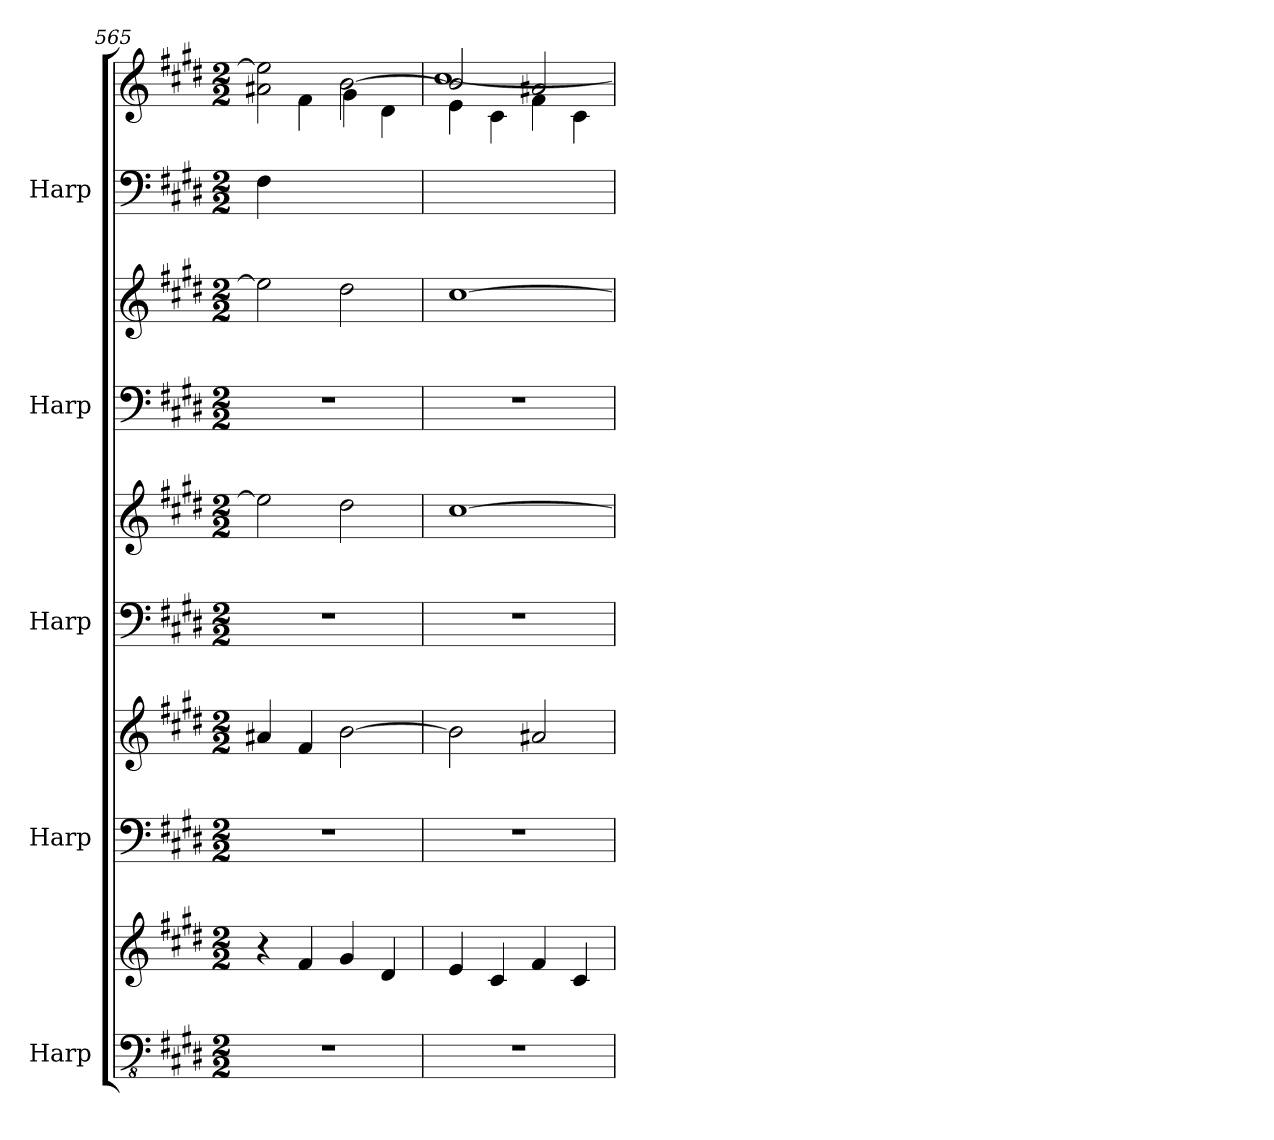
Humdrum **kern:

**kern	**kern	**kern	**kern	**kern	**kern	**kern	**kern	**kern	**kern
*part5	*part5	*part4	*part4	*part3	*part3	*part2	*part2	*part1	*part1
*staff10	*staff9	*staff8	*staff7	*staff6	*staff5	*staff4	*staff3	*staff2	*staff1
*I"Harp	*	*I"Harp	*	*I"Harp	*	*I"Harp	*	*I"Harp	*
*I'Hp	*	*I'Hp	*	*I'Hp	*	*I'Hp	*	*I'Hp	*
*clefFv4	*clefG2	*clefF4	*clefG2	*clefF4	*clefG2	*clefF4	*clefG2	*clefF4	*clefG2
*k[f#c#g#d#]	*k[f#c#g#d#]	*k[f#c#g#d#]	*k[f#c#g#d#]	*k[f#c#g#d#]	*k[f#c#g#d#]	*k[f#c#g#d#]	*k[f#c#g#d#]	*k[f#c#g#d#]	*k[f#c#g#d#]
*M2/2	*M2/2	*M2/2	*M2/2	*M2/2	*M2/2	*M2/2	*M2/2	*M2/2	*M2/2
=565	=565	=565	=565	=565	=565	=565	=565	=565	=565
*	*	*	*	*	*	*	*	*	*^
1r	4r	1r	4a#X/	1r	2ee\]	1r	2ee\]	4F#\	2a#X\ 2ee\]	4ryy
.	4f#/	.	4f#/	.	.	.	.	2.ryy	.	4f#\
.	4g#/	.	[2b\	.	2dd#\	.	2dd#\	.	[2b\	4g#\
.	4d#/	.	.	.	.	.	.	.	.	4d#\
=566	=566	=566	=566	=566	=566	=566	=566	=566	=566	=566
*	*	*	*	*	*	*	*	*	*	*^
1r	4e/	1r	2b\]	1r	[1cc#	1r	[1cc#	1ryy	2b/]	[1cc#	4e\
.	4c#/	.	.	.	.	.	.	.	.	.	4c#\
.	4f#/	.	2a#X/	.	.	.	.	.	2a#X/	.	4f#\
.	4c#/	.	.	.	.	.	.	.	.	.	4c#\
*	*	*	*	*	*	*	*	*	*v	*v	*v
=	=	=	=	=	=	=	=	=	=
*-	*-	*-	*-	*-	*-	*-	*-	*-	*-
